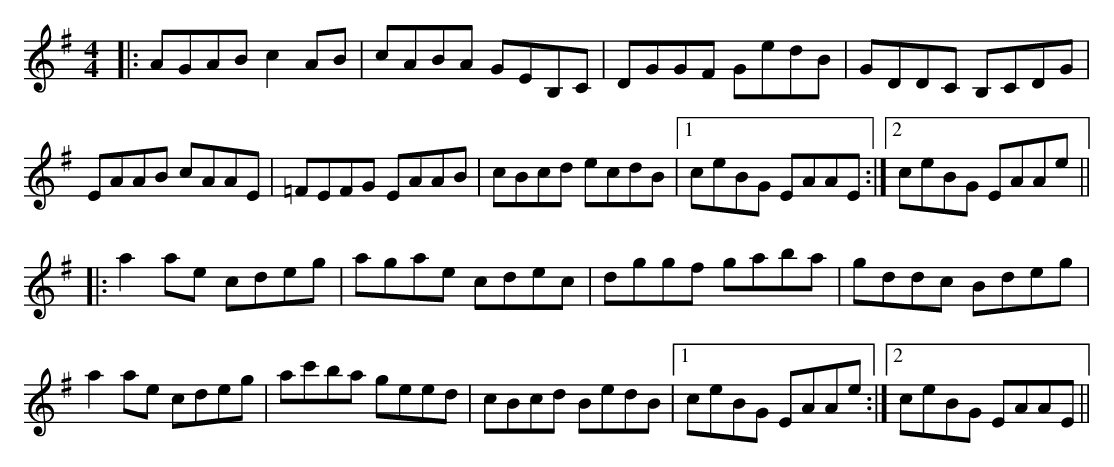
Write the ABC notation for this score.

X:1
M:4/4
K:Ador
|:AGAB c2AB|cABA GEB,C|DGGF GedB|GDDC B,CDG|
EAAB cAAE|=FEFG EAAB|cBcd ecdB|1 ceBG EAAE:|2 ceBG EAAe||
|:a2ae cdeg|agae cdec|dggf gaba|gddc Bdeg|
a2ae cdeg|ac'ba geed|cBcd BedB|1 ceBG EAAe:|2 ceBG EAAE||
